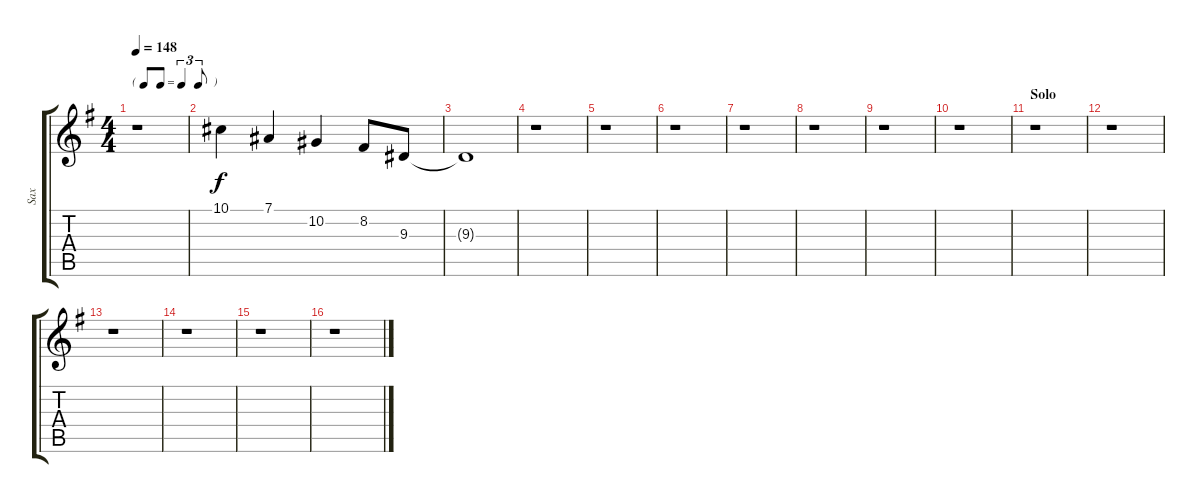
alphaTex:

\track ("Sax" "Sax") {instrument tenorsax}
\staff {score tabs}
\tuning (Eb4 Bb3 Gb3 Db3 Ab2 Eb2) {hide}
\ts (4 4)
\tf triplet8th
\tempo 148
\clef g2
\ks g
r.1{dy f} |
10.1.4 7.1.4 10.2.4 8.2.8 9.3.8 |
9.3{t}.1 |
r.1 |
r.1 |
r.1 |
r.1 |
r.1 |
r.1 |
r.1 |
\section ("" "Solo")
r.1 |
r.1 |
r.1 |
r.1 |
r.1 |
r.1
